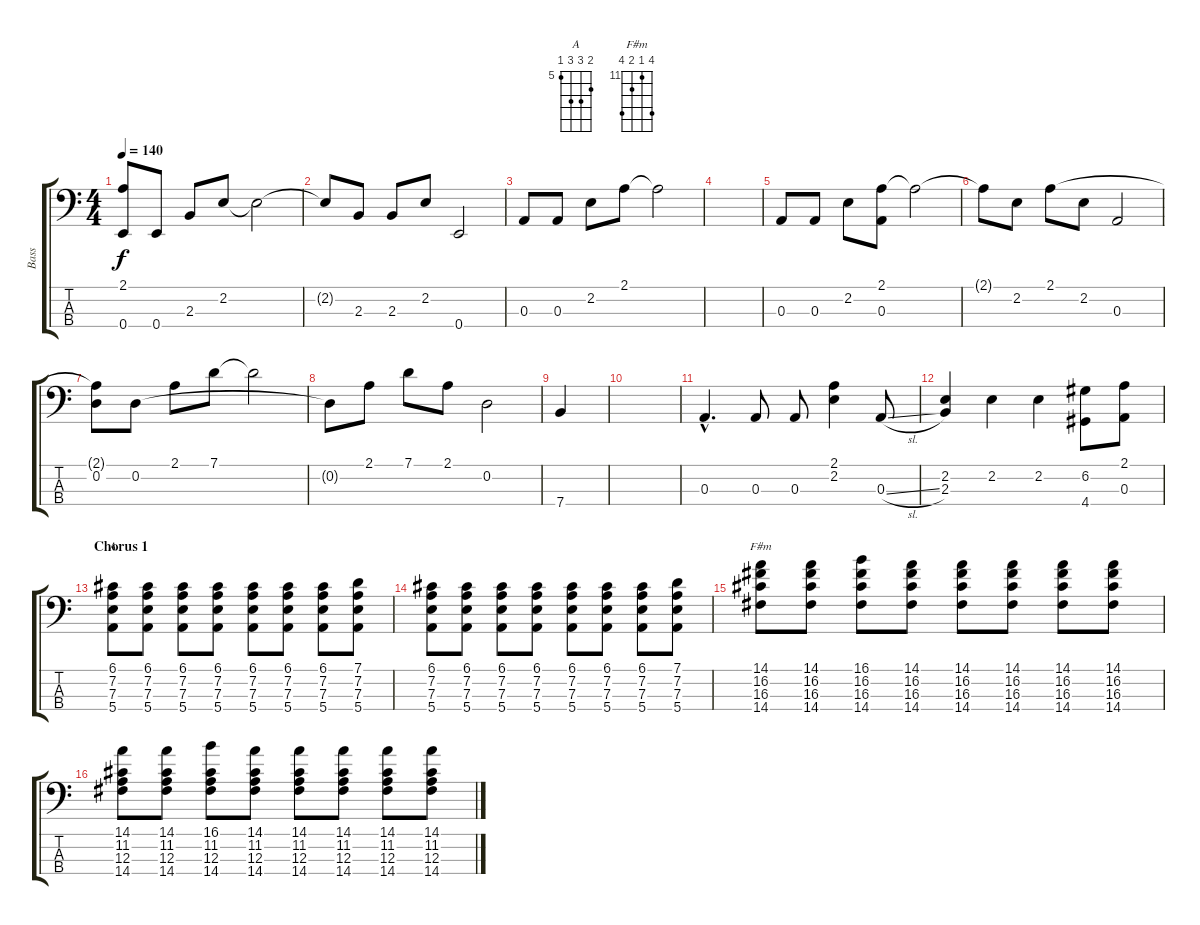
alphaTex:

\track ("Bass" "Bass") {instrument slapbass1}
\staff {score tabs}
\tuning (G2 D2 A1 E1) {hide}
\chord ("A" 6 7 7 5) {firstfret 5}
\chord ("F#m" 14 11 12 14) {firstfret 11}
\ts (4 4)
\tempo 140
\clef f4
\ks c
(2.1{t} 0.4).8{dy f} 0.4.8 2.3.8 2.2.8 2.2{t}.2 |
2.2{t}.8 2.3.8 2.3.8 2.2.8 0.4.2 |
0.3.8 0.3.8 2.2.8 2.1.8 2.1{t}.2 |
|
0.3.8 0.3.8 2.2.8 (2.1 0.3).8 2.1{t}.2 |
2.1{t}.8 2.2.8 2.1.8 2.2.8 0.3.2 |
(2.1{t} 0.2).8 0.2.8 2.1.8 7.1.8 7.1{t}.2 |
0.2{t}.8 2.1.8 7.1.8 2.1.8 0.2.2 |
7.4.4 |
|
0.3{hac}.4{d} 0.3.8 0.3.8 (2.1 2.2).4 0.3{sl}.8 |
(2.2 2.3).4 2.2.4 2.2.4 (6.2 4.4).8 (2.1 0.3).8 |
\section ("" "Chorus 1")
(6.1 7.2 7.3 5.4).8{ch "A"} (6.1 7.2 7.3 5.4).8 (6.1 7.2 7.3 5.4).8 (6.1 7.2 7.3 5.4).8 (6.1 7.2 7.3 5.4).8 (6.1 7.2 7.3 5.4).8 (6.1 7.2 7.3 5.4).8 (7.1 7.2 7.3 5.4).8 |
(6.1 7.2 7.3 5.4).8 (6.1 7.2 7.3 5.4).8 (6.1 7.2 7.3 5.4).8 (6.1 7.2 7.3 5.4).8 (6.1 7.2 7.3 5.4).8 (6.1 7.2 7.3 5.4).8 (6.1 7.2 7.3 5.4).8 (7.1 7.2 7.3 5.4).8 |
(14.1 16.2 16.3 14.4).8{ch "F#m"} (14.1 16.2 16.3 14.4).8 (16.1 16.2 16.3 14.4).8 (14.1 16.2 16.3 14.4).8 (14.1 16.2 16.3 14.4).8 (14.1 16.2 16.3 14.4).8 (14.1 16.2 16.3 14.4).8 (14.1 16.2 16.3 14.4).8 |
(14.1 11.2 12.3 14.4).8 (14.1 11.2 12.3 14.4).8 (16.1 11.2 12.3 14.4).8 (14.1 11.2 12.3 14.4).8 (14.1 11.2 12.3 14.4).8 (14.1 11.2 12.3 14.4).8 (14.1 11.2 12.3 14.4).8 (14.1 11.2 12.3 14.4).8
